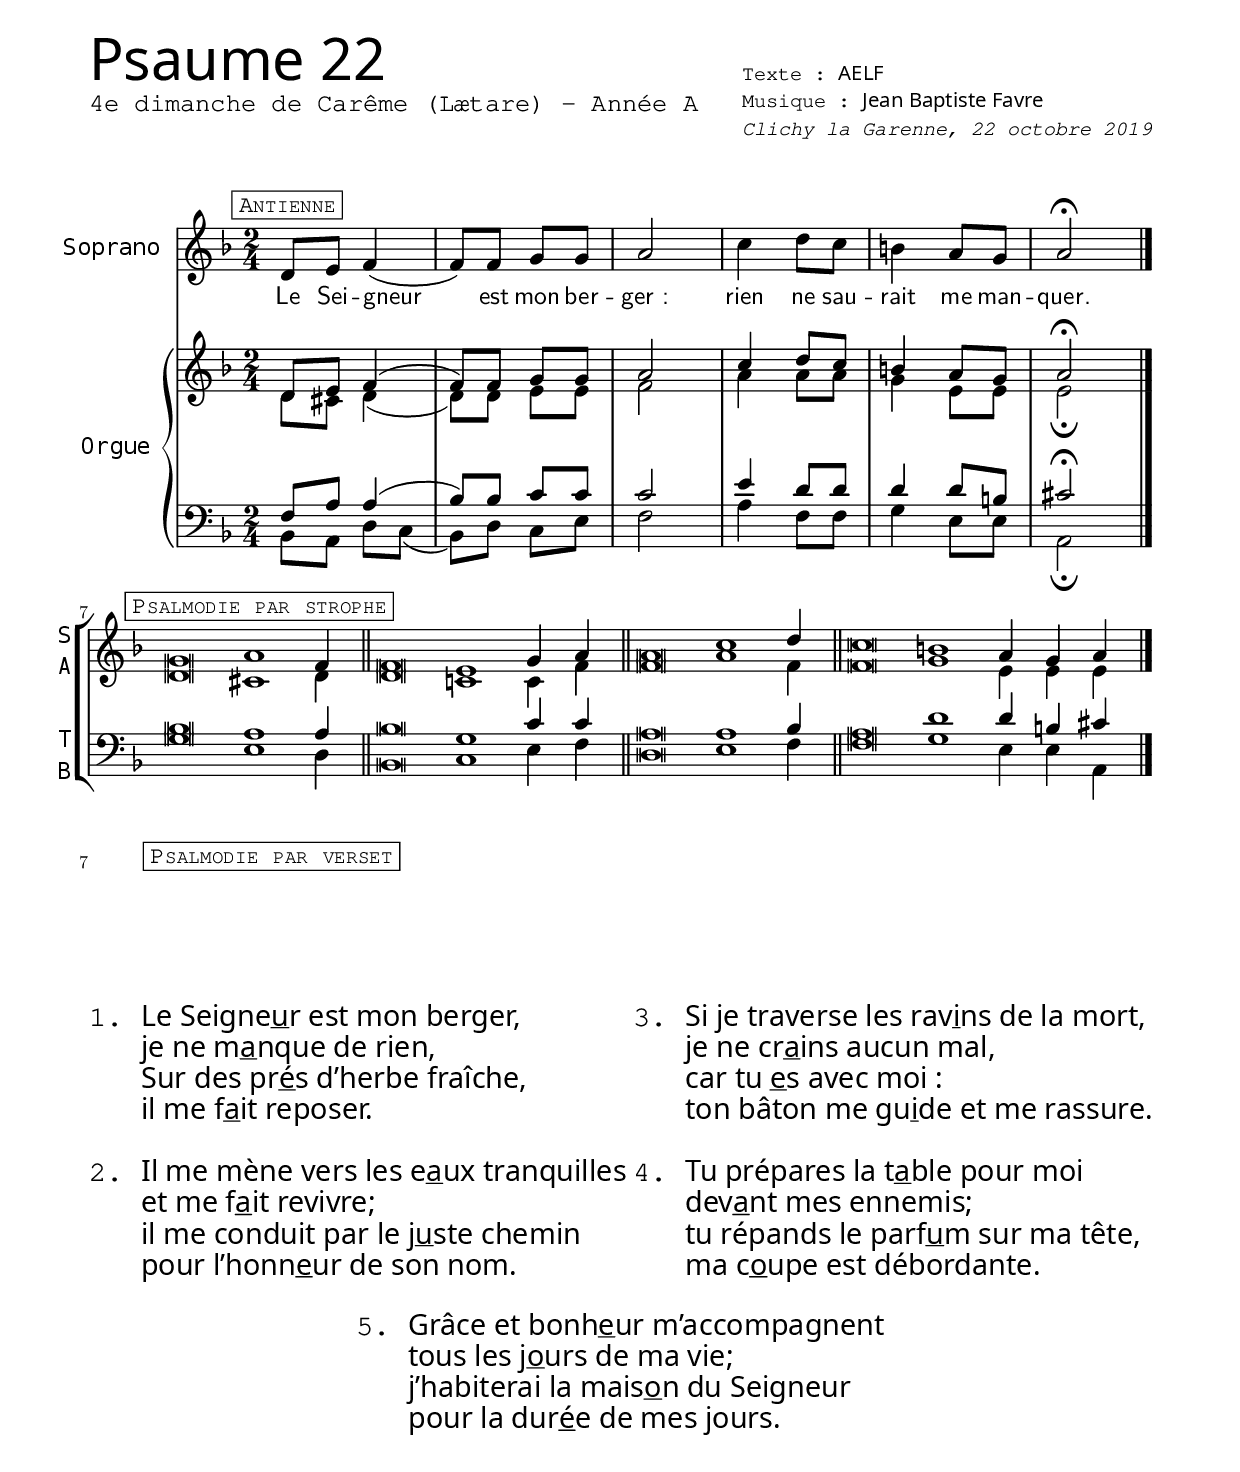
\version "2.18.2"
\language "english"
\include "../libs/commonFunctions.ily"

tempoVerseRallentando = {
  \set Score.tempoHideNote = ##t
  \tempo 4=60
}
tempoVerseAcelerando = {
  \set Score.tempoHideNote = ##t
  \tempo 2=120
}

scoreHeader = \header {
  title = "Psaume 22"
  subtitle = \markup { \column { "4e dimanche de Carême (Lætare) - Année A" } }
  composer = "Jean Baptiste Favre"
  poet = "AELF"
  date = "Clichy la Garenne, 22 octobre 2019"
}

global = {
  \time 2/4
  \key d \minor
}

%%%%%%%%%%%%%%%%%%%%%%%%%%%%%%
%%%%%%%%%% Antiphon %%%%%%%%%%
%%%%%%%%%%%%%%%%%%%%%%%%%%%%%%
antiphonRythm = {
    \markCustom "Antienne"
    s2*6  \bar "|." \break
  }

antiphonMusicSoprano = \relative c' {
  \markCustom "Antienne"
  d8 e f4 (f8) f8 g g a2 c4 d8 c b4 a8 g a2
  }

antiphonMusicAlto = \relative c' {
  d8 cs d4 (d8) d e e f2 a4 a8 a g4 e8 e e2
  }

antiphonMusicTenor =  \relative c {
  f8 a a4 (bf8)[ bf] c c c2 e4 d8 d d4 d8 b cs2
  }

antiphonMusicBass =  \relative c {
  bf8 a d8 c (bf8) d c e f2 a4 f8 f g4 e8 e a,2
  }

antiphonLyrics = \lyricmode {
  Le Sei -- gneur est mon ber -- ger_: rien ne sau -- rait me man -- quer.
  }

antiphonLyricsSoprano = \antiphonLyrics
antiphonLyricsAlto = \antiphonLyrics
antiphonLyricsTenor = \antiphonLyrics
antiphonLyricsBass = \antiphonLyrics

%%%%%%%%%%%%%%%%%%%%%%%%%%%%%%%%%%%%%%%%%%%%%%
%%%%%%%%%%          Verses          %%%%%%%%%%
%%%%%%%%%%%%%%%%%%%%%%%%%%%%%%%%%%%%%%%%%%%%%%

% quand on a fini de rentrer la musique partout, on peut préciser
% (chez les Soprano uniquement!) les paramètres de tempo MIDI
% en utilisant \tAcce et \tRall

verseStropheRythm = {
  \accidentalStyle forget
  \once \override Score.RehearsalMark.break-align-symbols = #'(clef)
  \markCustom "Psalmodie par strophe" \cadenzaOn
  \tempoVerseAcelerando s\breve s1 \tempoVerseRallentando s4 \bar "||"
  \tempoVerseAcelerando s\breve s1 \tempoVerseRallentando s4 s4 \bar "||"
  \tempoVerseAcelerando s\breve s1 \tempoVerseRallentando s4 \bar "||"
  \tempoVerseAcelerando s\breve s1 \tempoVerseRallentando s4 s4 s4 \bar "|." \break
  \markCustom "Psalmodie par verset"
  \tempoVerseAcelerando s\breve s1 \tempoVerseRallentando s4 \bar "||"
  \tempoVerseAcelerando s\breve s1 \tempoVerseRallentando s4 s4 \bar "||"
  \tempoVerseAcelerando s\breve s1 \tempoVerseRallentando s4 \bar "||"
  \tempoVerseAcelerando s\breve s1 \tempoVerseRallentando s4 s4 s4 \bar "|." \break
}
verseStropheMusicSoprano = \relative c' {
  g'\breve a1 f4 \bar "||"
  f\breve e1 g4 a4 \bar "||"
  a\breve c1 d4 \bar "||"
  c\breve b1 a4 g4 a4 \bar "|."
  }

verseStropheMusicAlto = \relative c' {
  d\breve cs1 d4
  d\breve c1 c4 f4
  f\breve a1 f4
  f\breve g1 e4 e4 e4
  }

verseStropheMusicTenor = \relative c' {
  bf\breve a1 a4
  bf\breve g1 c4 c4
  a\breve a1 bf4
  a\breve d1 d4 b4 cs4
  }

verseStropheMusicBass = \relative c {
  g'\breve e1 d4
  bf\breve c1 e4 f4
  d\breve e1 f4
  f\breve g1 e4 e4 a,4
  }

verseLyrics = \markuplist {
  \vspace #5
  \override #'(font-family . sans)
  \override #'(font-size . 2)
  \column {
    \fill-line {
      \left-column{
        \concat { \typewriter "1. " "Le Seigne" \underline u "r est mon berger," }
        \concat { \typewriter "   " "je ne m" \underline a "nque de rien," }
        \concat { \typewriter "   " "Sur des pr" \underline é "s d’herbe fraîche," }
        \concat { \typewriter "   " "il me f" \underline a "it reposer." }
        \vspace #1
        \concat { \typewriter "2. " "Il me mène vers les e" \underline a "ux tranquilles" }
        \concat { \typewriter "   " "et me f" \underline a "it revivre;" }
        \concat { \typewriter "   " "il me conduit par le j" \underline u "ste chemin" }
        \concat { \typewriter "   " "pour l’honn" \underline e "ur de son nom." }
      }
      \hspace #1
      \left-column{
        \concat { \typewriter "3. " "Si je traverse les rav" \underline i "ns de la mort," }
        \concat { \typewriter "   " "je ne cr" \underline a "ins aucun mal," }
        \concat { \typewriter "   " "car tu " \underline e "s avec moi&nbsp;:" }
        \concat { \typewriter "   " "ton bâton me gu" \underline i "de et me rassure." }
        \vspace #1
        \concat { \typewriter "4. " "Tu prépares la t" \underline a "ble pour moi" }
        \concat { \typewriter "   " "dev" \underline a "nt mes ennemis;" }
        \concat { \typewriter "   " "tu répands le parf" \underline u "m sur ma tête," }
        \concat { \typewriter "   " "ma c" \underline o "upe est débordante." }
      }
    }
    \vspace #1
    \fill-line{
      \left-column {
        \concat { \typewriter "5. " "Grâce et bonh" \underline e "ur m’accompagnent" }
        \concat { \typewriter "   " "tous les j" \underline o "urs de ma vie;" }
        \concat { \typewriter "   " "j’habiterai la mais" \underline o "n du Seigneur" }
        \concat { \typewriter "   " "pour la dur" \underline é "e de mes jours." }
      }
    }
  }
}

%%%%%%%%%%%%%%%%%%%%%%%%%%%%%%%%%%%%%%%%%%%%%%%%%%%%%%%%%%%%%%%%%%%%%
%%%%%%%%%%%%%%%%%%%          Draw score          %%%%%%%%%%%%%%%%%%%%
%%%%%%%%%%%%%%%%%%%%%%%%%%%%%%%%%%%%%%%%%%%%%%%%%%%%%%%%%%%%%%%%%%%%%
% Load Piano settings & layout
partition = {
  <<
    % Antienne à 4 voix mixtes
    %\include "../libs/layouts/commonAntiphonFourVoices.ily"
    \new ChoirStaff = "Antophon4Voices" <<
      \new Staff = "AntiphonSopranoStaff" <<
        \once \override Staff.VerticalAxisGroup.remove-first = ##t
        \set Staff.instrumentName = "Soprano"
        \clef "treble"
        \new Dynamics \antiphonRythm
        \new Voice = "antiphonSoprano" { \global \antiphonMusicSoprano \fermata }
        \new Lyrics \lyricsto "antiphonSoprano" { \antiphonLyricsSoprano }
      >>
    >>
    \new PianoStaff
    <<
      \set PianoStaff.instrumentName = #"Orgue"
      \new Staff <<
        \set Staff.printPartCombineTexts = ##f
        \once \override Staff.VerticalAxisGroup.remove-first = ##t
        \clef treble
        \new Voice = "soprani" {\global \voiceOne \antiphonMusicSoprano \fermata }
        \new Voice = "alti" {\global \voiceTwo \antiphonMusicAlto \fermata }
      >>
      \new Staff <<
        \set Staff.printPartCombineTexts = ##f
        \once \override Staff.VerticalAxisGroup.remove-first = ##t
        \clef bass
        \new Voice = "tenors" {\global \voiceThree \antiphonMusicTenor \fermata }
        \new Voice = "bass" {\global \voiceFour \antiphonMusicBass \fermata }
      >>
    >>
    \new ChoirStaff = "versePsalmody"
    <<
      \new Staff = "verseSopranoAlto" <<
        \set Staff.shortInstrumentName = \markup { \right-column { "S" "A" } }
        \once \override Staff.VerticalAxisGroup.remove-first = ##t
        \global
        \clef treble
        \new Dynamics { \silence \antiphonMusicSoprano \verseStropheRythm }
        \new Voice = "verseSoprano" << \voiceOne {\silence \antiphonMusicSoprano \cadenzaOn \verseStropheMusicSoprano } >>
        \new Voice = "verseAlto" << \voiceTwo {\silence \antiphonMusicSoprano \cadenzaOn \verseStropheMusicAlto } >>
      >>
      \new Staff = "verseTenorBass" <<
        \set Staff.shortInstrumentName = \markup { \right-column { "T" "B" } }
        \once \override Staff.VerticalAxisGroup.remove-first = ##t
        \global
        \clef bass
        \new Dynamics {\silence \antiphonMusicSoprano \verseStropheRythm}
        \new Voice = "verseTenor" << \voiceOne {\silence \antiphonMusicSoprano \cadenzaOn \verseStropheMusicTenor } >>
        \new Voice = "verseBass" << \voiceTwo {\silence \antiphonMusicSoprano \cadenzaOn \verseStropheMusicBass } >>
      >>
    >>
  >>
}
%%%%%%%%%%%%% PARTITION VISUELLE %%%%%%%%%%%%%
% PDF output
\paper {
  top-margin = 1.5\cm
  bottom-margin = 1.5\cm
  left-margin = 1.5\cm
  right-margin = 1.5\cm
  markup-system-spacing = #'((basic-distance . 10)
     (minimum-distance . 10)
     (padding . 5)
     (stretchability . 5))
  #(define fonts
    (set-global-fonts
     #:music "emmentaler"
     #:brace "emmentaler"
     #:roman "Latin Modern Roman"
     #:sans "Cantarell"
  ))
  #(include-special-characters)
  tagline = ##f
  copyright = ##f
  scoreTitleMarkup = \markup \columns {
    \fill-line {
      \column {
        \line {
          \left-column {
            \fontsize #8 \sans \fromproperty #'header:title
            \fontsize #1 \typewriter \fromproperty #'header:subtitle
          }
        }
      }
      \column {
        \line {
          \fontsize #-1
          \left-column {
            \line { \concat { \typewriter "Texte&nbsp;: " \sans \fromproperty #'header:poet \bold " " } }
            \line { \concat { \typewriter "Musique&nbsp;: " \sans \fromproperty #'header:composer \bold " " } }
            \typewriter \italic \fromproperty #'header:date
          }
        }
      }
    }
  }
}

\score {
  \partition
  \layout {
      ragged-last = ##f
      \context {
          \Staff
          \RemoveEmptyStaves
          \override NoteHead.style = #'altdefault
          \override InstrumentName.font-name = #"Monospace Regular"
      }
      \context {
          \PianoStaff
          \RemoveEmptyStaves
          \override NoteHead.style = #'altdefault
          \override InstrumentName.font-name = #"Monospace Regular"
      }
      \context {
          \ChoirStaff
          \RemoveEmptyStaves
          \override NoteHead.style = #'altdefault
          \override InstrumentName.font-name = #"Monospace Regular"
      }
      \override LyricText.font-name = #"Latin Modern Sans"
      \override Score.RehearsalMark.font-family = #'typewriter
  }
  \scoreHeader
}
\verseLyrics